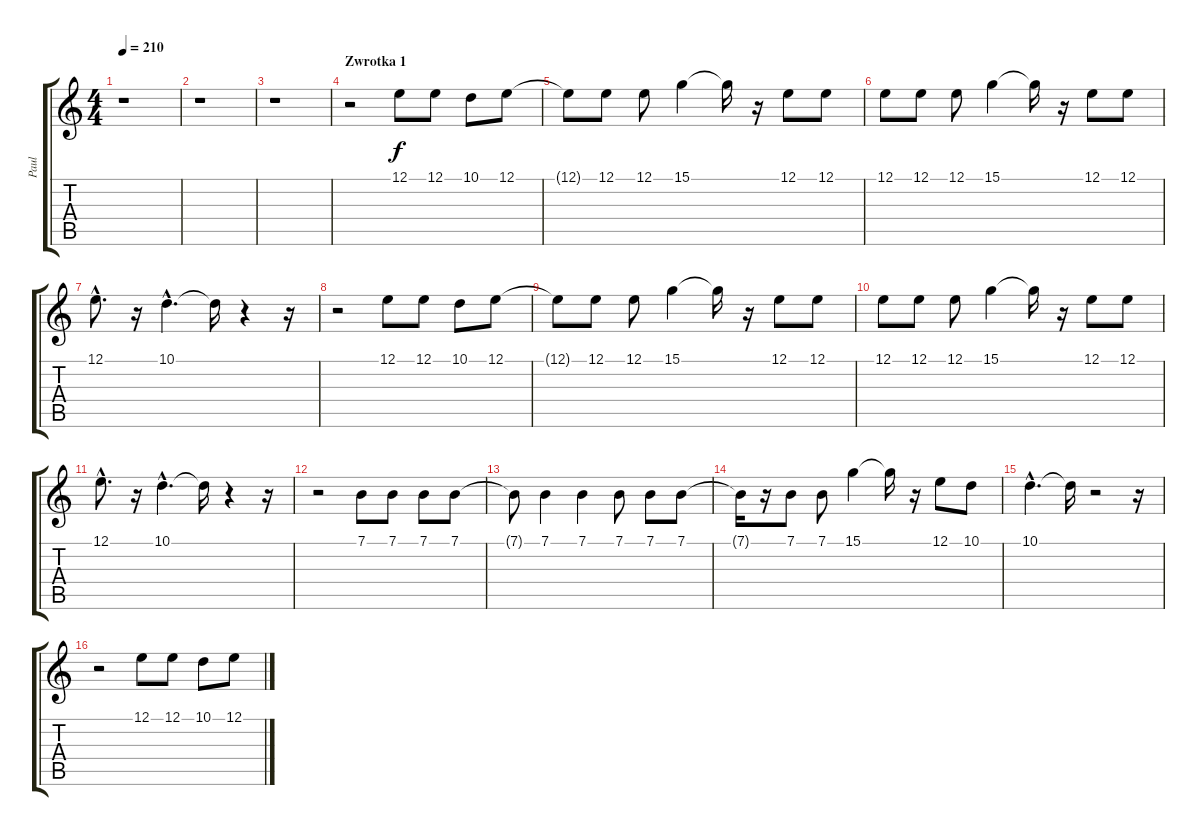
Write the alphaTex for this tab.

\track ("Paul" "Paul") {instrument choiraahs}
\staff {score tabs}
\tuning (E4 B3 G3 D3 A2 E2) {hide}
\ts (4 4)
\tempo 210
\clef g2
\ks c
r.1{dy f} |
r.1 |
r.1 |
\section ("" "Zwrotka 1")
r.2 12.1.8 12.1.8 10.1.8 12.1.8 |
12.1{t}.8 12.1.8 12.1.8 15.1.4 15.1{t}.16 r.16 12.1.8 12.1.8 |
12.1.8 12.1.8 12.1.8 15.1.4 15.1{t}.16 r.16 12.1.8 12.1.8 |
12.1{hac}.8{d} r.16 10.1{hac}.4{d} 10.1{t}.16 r.4 r.16 |
r.2 12.1.8 12.1.8 10.1.8 12.1.8 |
12.1{t}.8 12.1.8 12.1.8 15.1.4 15.1{t}.16 r.16 12.1.8 12.1.8 |
12.1.8 12.1.8 12.1.8 15.1.4 15.1{t}.16 r.16 12.1.8 12.1.8 |
12.1{hac}.8{d} r.16 10.1{hac}.4{d} 10.1{t}.16 r.4 r.16 |
r.2 7.1.8 7.1.8 7.1.8 7.1.8 |
7.1{t}.8 7.1.4 7.1.4 7.1.8 7.1.8 7.1.8 |
7.1{t}.16 r.16 7.1.8 7.1.8 15.1.4 15.1{t}.16 r.16 12.1.8 10.1.8 |
10.1{hac}.4{d} 10.1{t}.16 r.2 r.16 |
r.2 12.1.8 12.1.8 10.1.8 12.1.8
